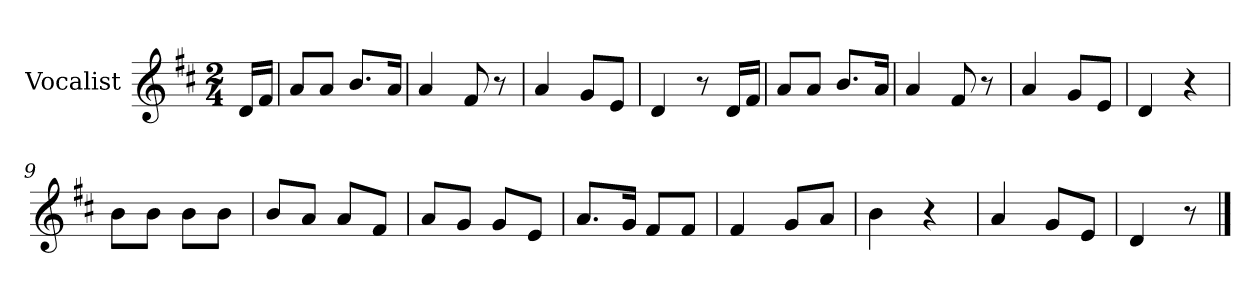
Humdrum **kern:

**kern
*part1
*staff1
*I"Vocalist
*k[f#c#]
*D:
*M2/4
=
16dLL
16f#JJ
=1
8aL
8aJ
8.bL
16aJk
=2
4a
8f#
8r
=3
4a
8gL
8eJ
=4
4d
8r
16dLL
16f#JJ
=5
8aL
8aJ
8.bL
16aJk
=6
4a
8f#
8r
=7
4a
8gL
8eJ
=8
4d
4r
=9
8bL
8bJ
8bL
8bJ
=10
8bL
8aJ
8aL
8f#J
=11
8aL
8gJ
8gL
8eJ
=12
8.aL
16gJk
8f#L
8f#J
=13
4f#
8gL
8aJ
=14
4b
4r
=15
4a
8gL
8eJ
=16
4d
8r
==
*-
